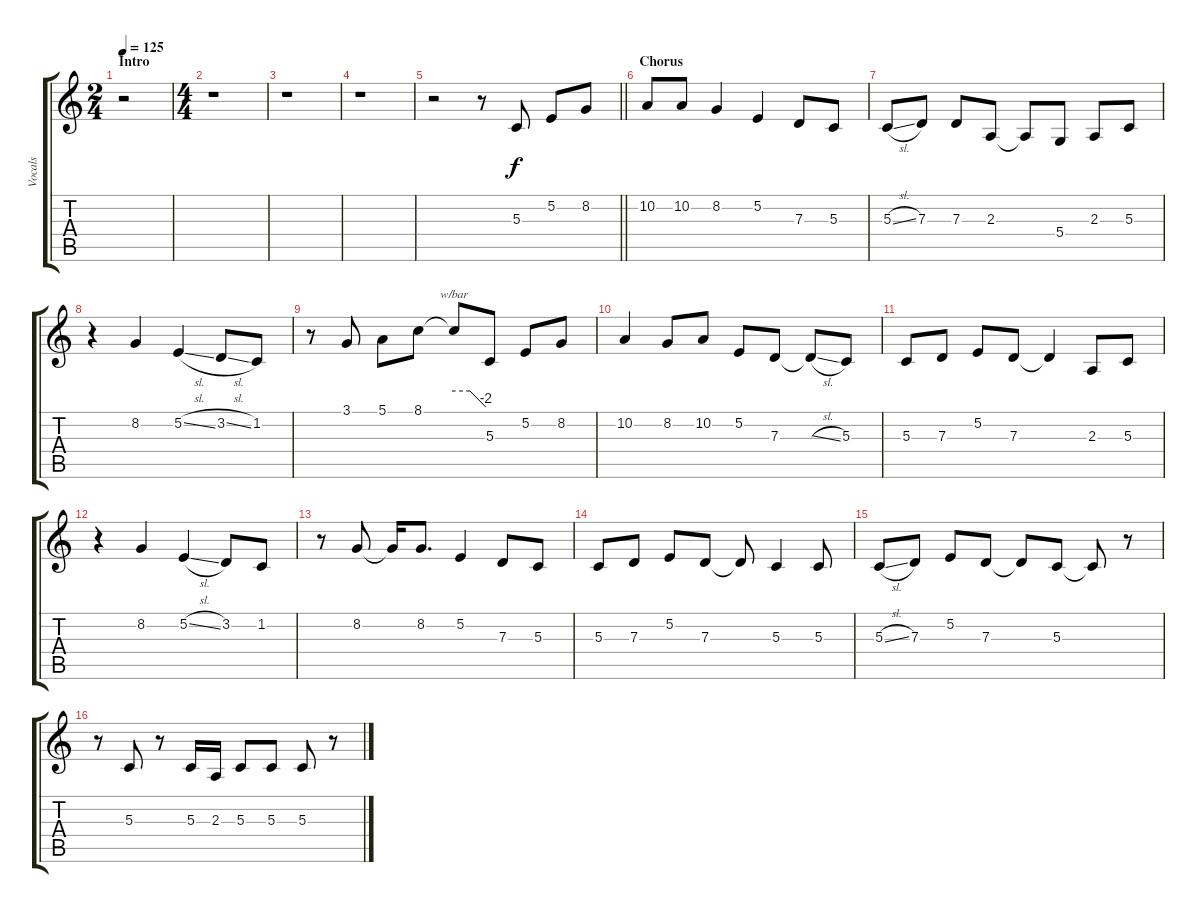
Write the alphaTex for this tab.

\track ("Vocals" "Vocals") {instrument tenorsax}
\staff {score tabs}
\tuning (E4 B3 G3 D3 A2 E2) {hide}
\ts (2 4)
\section ("" "Intro")
\tempo 125
\clef g2
\ks c
r.2{dy f instrument tenorsax} |
\ts (4 4)
r.1 |
r.1 |
r.1 |
\barLineRight lightlight
r.2 r.8 5.3.8 5.2.8 8.2.8 |
\section ("" "Chorus")
10.2.8 10.2.8 8.2.4 5.2.4 7.3.8 5.3.8 |
5.3{sl}.8 7.3.8 7.3.8 2.3.8 2.3{t}.8 5.4.8 2.3.8 5.3.8 |
r.4 8.2.4 5.2{sl}.4 3.2{sl}.8 1.2.8 |
r.8 3.1.8{instrument synthvoice} 5.1.8 8.1.8 8.1{t}.8{tbe (custom default 0 0 30 0 60 -8)} 5.3.8{instrument tenorsax} 5.2.8 8.2.8 |
10.2.4 8.2.8 10.2.8 5.2.8 7.3.8 7.3{sl t}.8 5.3.8 |
5.3.8 7.3.8 5.2.8 7.3.8 7.3{t}.4 2.3.8 5.3.8 |
r.4 8.2.4 5.2{sl}.4 3.2.8 1.2.8 |
r.8 8.2.8 8.2{t}.16 8.2.8{d} 5.2.4 7.3.8 5.3.8 |
5.3.8 7.3.8 5.2.8 7.3.8 7.3{t}.8 5.3.4 5.3.8 |
5.3{sl}.8 7.3.8 5.2.8 7.3.8 7.3{t}.8 5.3.8 5.3{t}.8 r.8 |
r.8 5.3.8 r.8 5.3.16 2.3.16 5.3.8 5.3.8 5.3.8 r.8
